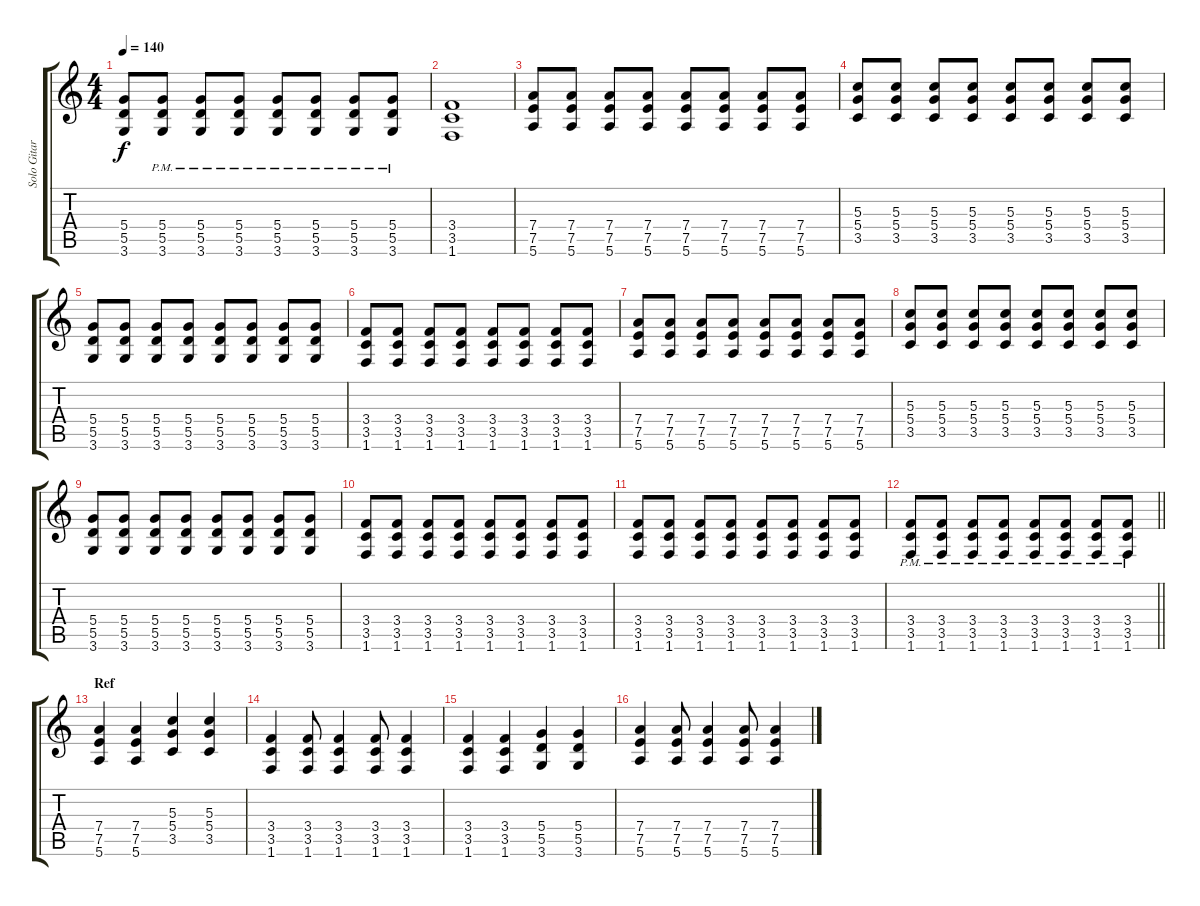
\track ("Solo Gitarr" "Solo Gitar") {instrument distortionguitar}
\staff {score tabs}
\tuning (E4 B3 G3 D3 A2 E2) {hide}
\ts (4 4)
\tempo 140
\clef g2
\ks c
(5.4 5.5 3.6).8{dy f} (5.4{pm} 5.5{pm} 3.6{pm}).8 (5.4{pm} 5.5{pm} 3.6{pm}).8 (5.4{pm} 5.5{pm} 3.6{pm}).8 (5.4{pm} 5.5{pm} 3.6{pm}).8 (5.4{pm} 5.5{pm} 3.6{pm}).8 (5.4{pm} 5.5{pm} 3.6{pm}).8 (5.4{pm} 5.5{pm} 3.6{pm}).8 |
(3.4 3.5 1.6).1 |
(7.4 7.5 5.6).8 (7.4 7.5 5.6).8 (7.4 7.5 5.6).8 (7.4 7.5 5.6).8 (7.4 7.5 5.6).8 (7.4 7.5 5.6).8 (7.4 7.5 5.6).8 (7.4 7.5 5.6).8 |
(5.3 5.4 3.5).8 (5.3 5.4 3.5).8 (5.3 5.4 3.5).8 (5.3 5.4 3.5).8 (5.3 5.4 3.5).8 (5.3 5.4 3.5).8 (5.3 5.4 3.5).8 (5.3 5.4 3.5).8 |
(5.4 5.5 3.6).8 (5.4 5.5 3.6).8 (5.4 5.5 3.6).8 (5.4 5.5 3.6).8 (5.4 5.5 3.6).8 (5.4 5.5 3.6).8 (5.4 5.5 3.6).8 (5.4 5.5 3.6).8 |
(3.4 3.5 1.6).8 (3.4 3.5 1.6).8 (3.4 3.5 1.6).8 (3.4 3.5 1.6).8 (3.4 3.5 1.6).8 (3.4 3.5 1.6).8 (3.4 3.5 1.6).8 (3.4 3.5 1.6).8 |
(7.4 7.5 5.6).8 (7.4 7.5 5.6).8 (7.4 7.5 5.6).8 (7.4 7.5 5.6).8 (7.4 7.5 5.6).8 (7.4 7.5 5.6).8 (7.4 7.5 5.6).8 (7.4 7.5 5.6).8 |
(5.3 5.4 3.5).8 (5.3 5.4 3.5).8 (5.3 5.4 3.5).8 (5.3 5.4 3.5).8 (5.3 5.4 3.5).8 (5.3 5.4 3.5).8 (5.3 5.4 3.5).8 (5.3 5.4 3.5).8 |
(5.4 5.5 3.6).8 (5.4 5.5 3.6).8 (5.4 5.5 3.6).8 (5.4 5.5 3.6).8 (5.4 5.5 3.6).8 (5.4 5.5 3.6).8 (5.4 5.5 3.6).8 (5.4 5.5 3.6).8 |
(3.4 3.5 1.6).8 (3.4 3.5 1.6).8 (3.4 3.5 1.6).8 (3.4 3.5 1.6).8 (3.4 3.5 1.6).8 (3.4 3.5 1.6).8 (3.4 3.5 1.6).8 (3.4 3.5 1.6).8 |
(3.4 3.5 1.6).8 (3.4 3.5 1.6).8 (3.4 3.5 1.6).8 (3.4 3.5 1.6).8 (3.4 3.5 1.6).8 (3.4 3.5 1.6).8 (3.4 3.5 1.6).8 (3.4 3.5 1.6).8 |
\barLineRight lightlight
(3.4{pm} 3.5{pm} 1.6{pm}).8 (3.4{pm} 3.5{pm} 1.6{pm}).8 (3.4{pm} 3.5{pm} 1.6{pm}).8 (3.4{pm} 3.5{pm} 1.6{pm}).8 (3.4{pm} 3.5{pm} 1.6{pm}).8 (3.4{pm} 3.5{pm} 1.6{pm}).8 (3.4{pm} 3.5{pm} 1.6{pm}).8 (3.4{pm} 3.5{pm} 1.6{pm}).8 |
\section ("" "Ref")
(7.4 7.5 5.6).4 (7.4 7.5 5.6).4 (5.3 5.4 3.5).4 (5.3 5.4 3.5).4 |
(3.4 3.5 1.6).4 (3.4 3.5 1.6).8 (3.4 3.5 1.6).4 (3.4 3.5 1.6).8 (3.4 3.5 1.6).4 |
(3.4 3.5 1.6).4 (3.4 3.5 1.6).4 (5.4 5.5 3.6).4 (5.4 5.5 3.6).4 |
(7.4 7.5 5.6).4 (7.4 7.5 5.6).8 (7.4 7.5 5.6).4 (7.4 7.5 5.6).8 (7.4 7.5 5.6).4
